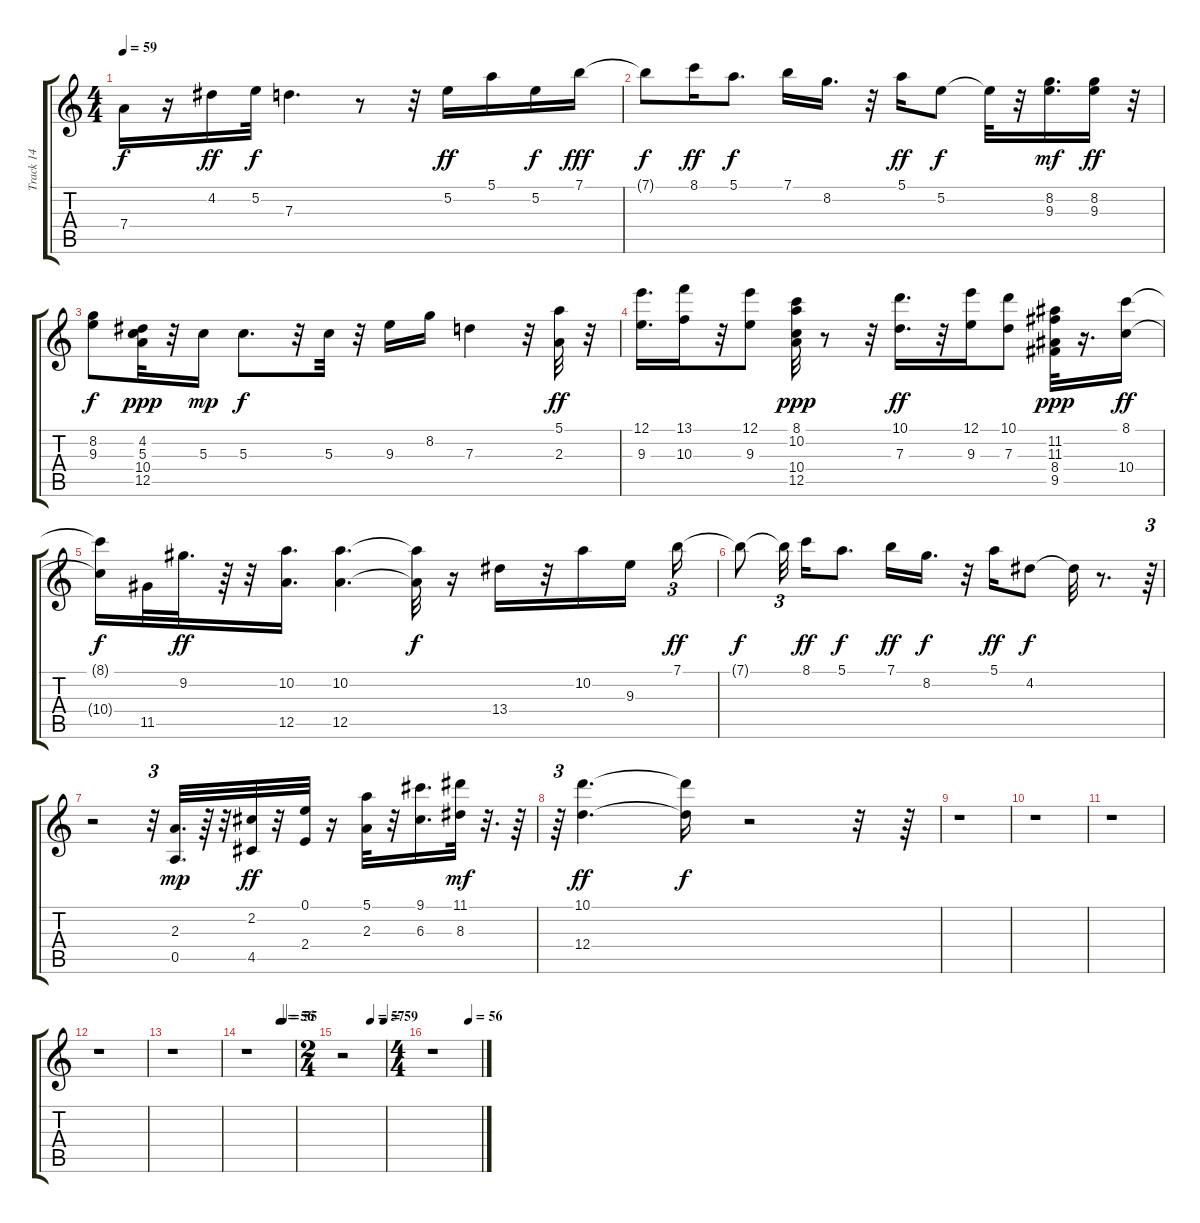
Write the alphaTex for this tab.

\track ("Track 14" "Track 14") {instrument electricguitarjazz}
\staff {score tabs}
\tuning (E4 B3 G3 D3 A2 E2) {hide}
\ts (4 4)
\tempo 59
\clef g2
\ks c
7.4.16{dy f} r.16 4.2.16{dy ff} 5.2.32{dy f} 7.3.4{d} r.8 r.32 5.2.16{dy ff} 5.1.16 5.2.16{dy f} 7.1.16{dy fff} |
7.1{t}.8{dy f} 8.1.16{dy ff} 5.1.8{d dy f} 7.1.16 8.2.16{d} r.32 5.1.16{dy ff} 5.2.8{dy f} 5.2{t}.32 r.32 (8.2 9.3).16{d dy mf} (8.2 9.3).16{dy ff} r.32 |
(8.2 9.3).8{dy f} (4.2 5.3 10.4 12.5).32{dy ppp} r.32 5.3.16{dy mp} 5.3.8{d dy f} r.32 5.3.32 r.32 9.3.16 8.2.16 7.3.4 r.32 (5.1 2.3).32{dy ff} r.32 |
(12.1 9.3).16{d} (13.1 10.3).16 r.32 (12.1 9.3).8 (8.1 10.2 10.4 12.5).32{dy ppp} r.8 r.32 (10.1 7.3).16{d dy ff} r.32 (12.1 9.3).16 (10.1 7.3).8 (11.2 11.3 8.4 9.5).32{dy ppp} r.16{d} (8.1 10.4).16{dy ff} |
(8.1{t} 10.4{t}).16{dy f} 11.5.32 9.2.32{d dy ff} r.64 r.32 (10.2 12.5).16{d} (10.2 12.5).4{d} (10.2{t} 12.5{t}).32{dy f} r.16 13.4.16 r.32 10.2.16 9.3.16{beam splitsecondary} 7.1.16{tu (3 2) dy ff} |
7.1{t}.8{dy f} 7.1{t}.32{tu (3 2) beam splitsecondary} 8.1.16{dy ff} 5.1.8{d dy f} 7.1.16{dy ff} 8.2.16{d dy f} r.32 5.1.16{dy ff} 4.2.8{dy f} 4.2{t}.32 r.8{d} r.64{tu (3 2)} |
r.2 r.32{tu (3 2)} (2.3 0.5).32{d dy mp} r.64 r.32 (2.2 4.5).32{dy ff} r.32 (0.1 2.4).32 r.16 (5.1 2.3).32 r.32 (9.1 6.3).16{d} (11.1 8.3).32{dy mf} r.32{d} r.64 |
r.64{tu (3 2)} (10.1 12.4).4{d dy ff} (10.1{t} 12.4{t}).16{dy f} r.2 r.32 r.64 |
r.1 |
r.1 |
r.1 |
r.1 |
r.1 |
\tempo (56 0.7083333333333334)
\tempo (55 0.7708333333333334)
r.1 |
\ts (2 4)
\tempo (57 0.6666666666666666)
\tempo (59 0.9791666666666666)
r.2 |
\ts (4 4)
\tempo (56 0.75)
r.1
